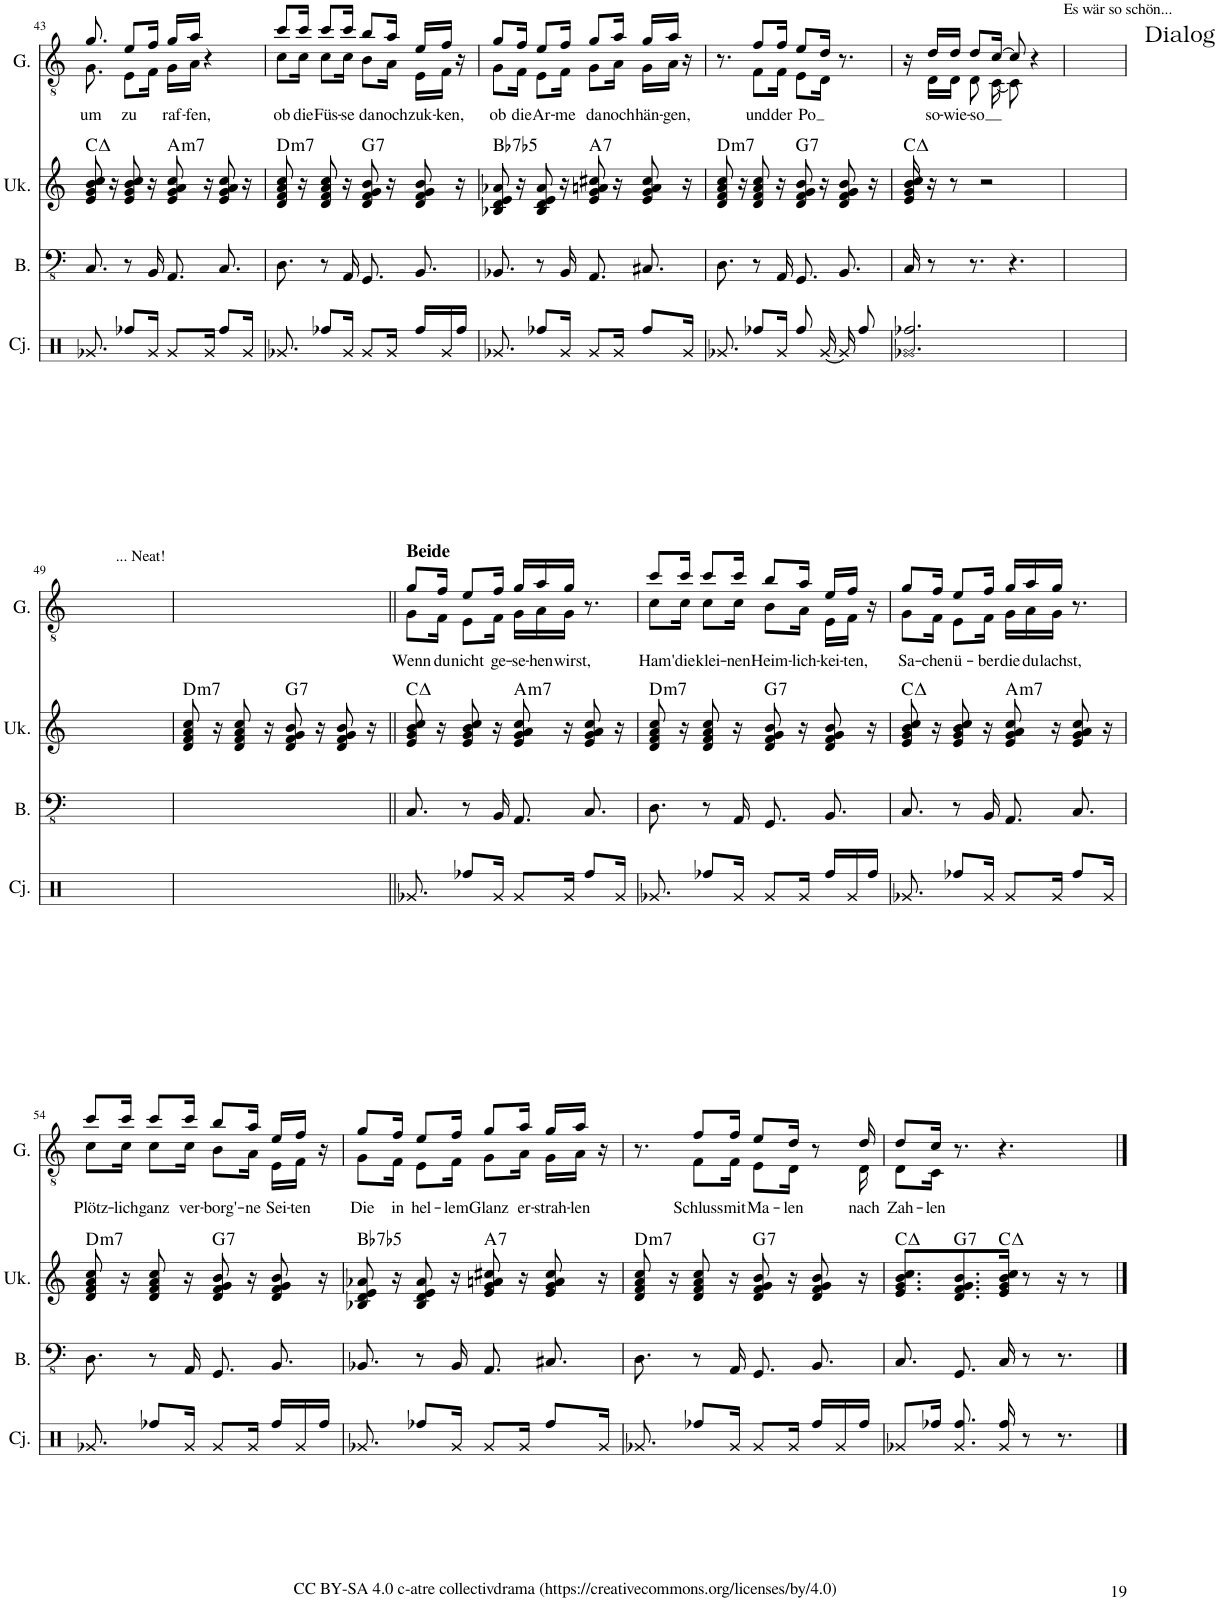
**kern	**kern	**harte	**kern	**text
*part3	*part2	*part2	*part1	*part1
*staff3	*staff2	*	*staff1	*staff1
*I"(Kontra-)Bass (Klavier, links)	*I"Ukulele (Klavier, rechts)	*	*I"Gesang	*
*I'B.	*I'Uk.	*	*I'G.	*
!!LO:PB:g=z
*clefFv4	*clefG2	*	*clefGv2	*
*k[]	*k[]	*	*k[]	*
*M12/16	*M12/16	*	*M12/16	*
=43	=43	=43	=43	=43
!	!	!LO:H:kt=Δ	!	!LO:LY:b
*	*	*	*^	*
8.CC/	8e/ 8g/ 8b/ 8cc/	.	8.g/	8.G\	um
.	16r	.	.	.	.
!	!	!	!	!	!LO:LY:b
8r	8e/ 8g/ 8b/ 8cc/	.	8e/L	8E\L	zu
16BBB/	16r	.	16f/Jk	16F\Jk	.
!	!	!LO:H:kt=m7	!	!	!LO:LY:b
8.AAA/	8e/ 8g/ 8a/ 8cc/	A:min7	16g/LL	16G\LL	raf-
!	!	!	!	!	!LO:LY:b
.	.	.	16a/JJ	16A\JJ	-fen,
.	16r	.	4r	4ryy	.
8.CC/	8e/ 8g/ 8a/ 8cc/	.	.	.	.
.	16r	.	.	.	.
=44	=44	=44	=44	=44	=44
!	!	!LO:H:kt=m7	!	!	!LO:LY:b
8.DD\	8d/ 8f/ 8a/ 8cc/	D:min7	8cc/L	8c\L	ob
!	!	!	!	!	!LO:LY:b
.	16r	.	16cc/Jk	16c\Jk	die
!	!	!	!	!	!LO:LY:b
8r	8d/ 8f/ 8a/ 8cc/	.	8cc/L	8c\L	Füs-
!	!	!	!	!	!LO:LY:b
16AAA/	16r	.	16cc/Jk	16c\Jk	-se
!	!	!LO:H:kt=7	!	!	!LO:LY:b
8.GGG/	8d/ 8f/ 8g/ 8b/	G:7	8b/L	8B\L	da
!	!	!	!	!	!LO:LY:b
.	16r	.	16a/Jk	16A\Jk	noch
!	!	!	!	!	!LO:LY:b
8.BBB/	8d/ 8f/ 8g/ 8b/	.	16e/LL	16E\LL	zuk-
!	!	!	!	!	!LO:LY:b
.	.	.	16f/JJ	16F\JJ	-ken,
.	16r	.	16r	16ryy	.
=45	=45	=45	=45	=45	=45
!	!	!LO:H:kt=7	!	!	!LO:LY:b
8.BBB-X/	8B-X/ 8d/ 8e/ 8a-X/	Bb:(3,b5,b7)	8g/L	8G\L	ob
!	!	!	!	!	!LO:LY:b
.	16r	.	16f/Jk	16F\Jk	die
!	!	!	!	!	!LO:LY:b
8r	8B-/ 8d/ 8e/ 8a-/	.	8e/L	8E\L	Ar-
!	!	!	!	!	!LO:LY:b
16BBB-/	16r	.	16f/Jk	16F\Jk	-me
!	!	!LO:H:kt=7	!	!	!LO:LY:b
8.AAA/	8e/ 8g/ 8an/ 8cc#X/	A:7	8g/L	8G\L	da
!	!	!	!	!	!LO:LY:b
.	16r	.	16a/Jk	16A\Jk	noch
!	!	!	!	!	!LO:LY:b
8.CC#X/	8e/ 8g/ 8a/ 8cc#/	.	16g/LL	16G\LL	hän-
!	!	!	!	!	!LO:LY:b
.	.	.	16a/JJ	16A\JJ	-gen,
.	16r	.	16r	16ryy	.
=46	=46	=46	=46	=46	=46
!	!	!LO:H:kt=m7	!	!	!
8.DD\	8d/ 8f/ 8a/ 8cc/	D:min7	8.r	8.ryy	.
.	16r	.	.	.	.
!	!	!	!	!	!LO:LY:b
8r	8d/ 8f/ 8a/ 8cc/	.	8f/L	8F\L	und
!	!	!	!	!	!LO:LY:b
16AAA/	16r	.	16f/Jk	16F\Jk	der
!	!	!LO:H:kt=7	!	!	!LO:LY:b
8.GGG/	8d/ 8f/ 8g/ 8b/	G:7	8e/L	8E\L	Po
.	16r	.	16d/Jk	16D\Jk	.
8.BBB/	8d/ 8f/ 8g/ 8b/	.	8.r	8.ryy	.
.	16r	.	.	.	.
=47	=47	=47	=47	=47	=47
!	!	!LO:H:kt=Δ	!	!	!
16CC/	16e/ 16g/ 16b/ 16cc/	.	16r	16ryy	.
!	!	!	!	!	!LO:LY:b
8r	16r	.	16d/LL	16D\LL	so-
!	!	!	!	!	!LO:LY:b
.	8r	.	16d/JJ	16D\JJ	-wie-
!	!	!	!	!	!LO:LY:b
8.r	.	.	8d/L	8D\	-so
.	2r	.	.	.	.
.	.	.	[16c/Jk	[16C\	.
4.r	.	.	8c/]	8C\]	.
.	.	.	4r	4ryy	.
=48	=48	=48	=48	=48	=48
!	!	!	!LO:TX:a:t=Dialog	!	!
!	!	!	!LO:TX:a:t=Es wär so schön...	!	!
2.ryy	2.ryy	.	2.ryy	2.ryy	.
!!LO:LB:g=z
=49	=49	=49	=49	=49	=49
!	!	!	!LO:TX:a:t=... Neat!	!	!
*	*	*	*v	*v	*
2.ryy	2.ryy	.	2.ryy	.
=50	=50	=50	=50	=50
!	!	!LO:H:kt=m7	!	!
2.ryy	8d/ 8f/ 8a/ 8cc/	D:min7	2.ryy	.
.	16r	.	.	.
.	8d/ 8f/ 8a/ 8cc/	.	.	.
.	16r	.	.	.
!	!	!LO:H:kt=7	!	!
.	8d/ 8f/ 8g/ 8b/	G:7	.	.
.	16r	.	.	.
.	8d/ 8f/ 8g/ 8b/	.	.	.
.	16r	.	.	.
=51||	=51||	=51||	=51||	=51||
!	!	!	!LO:TX:a:B:t=Beide	!
!	!	!LO:H:kt=Δ	!	!LO:LY:b
*	*	*	*^	*
8.CC/	8e/ 8g/ 8b/ 8cc/	.	8g/L	8G\L	Wenn
!	!	!	!	!	!LO:LY:b
.	16r	.	16f/Jk	16F\Jk	du
!	!	!	!	!	!LO:LY:b
8r	8e/ 8g/ 8b/ 8cc/	.	8e/L	8E\L	nicht
!	!	!	!	!	!LO:LY:b
16BBB/	16r	.	16f/Jk	16F\Jk	ge-
!	!	!LO:H:kt=m7	!	!	!LO:LY:b
8.AAA/	8e/ 8g/ 8a/ 8cc/	A:min7	16g/LL	16G\LL	-se-
!	!	!	!	!	!LO:LY:b
.	.	.	16a/	16A\	-hen
!	!	!	!	!	!LO:LY:b
.	16r	.	16g/JJ	16G\JJ	wirst,
8.CC/	8e/ 8g/ 8a/ 8cc/	.	8.r	8.ryy	.
.	16r	.	.	.	.
=52	=52	=52	=52	=52	=52
!	!	!LO:H:kt=m7	!	!	!LO:LY:b
8.DD\	8d/ 8f/ 8a/ 8cc/	D:min7	8cc/L	8c\L	Ham'
!	!	!	!	!	!LO:LY:b
.	16r	.	16cc/Jk	16c\Jk	die
!	!	!	!	!	!LO:LY:b
8r	8d/ 8f/ 8a/ 8cc/	.	8cc/L	8c\L	klei-
!	!	!	!	!	!LO:LY:b
16AAA/	16r	.	16cc/Jk	16c\Jk	-nen
!	!	!LO:H:kt=7	!	!	!LO:LY:b
8.GGG/	8d/ 8f/ 8g/ 8b/	G:7	8b/L	8B\L	Heim-
!	!	!	!	!	!LO:LY:b
.	16r	.	16a/Jk	16A\Jk	-lich-
!	!	!	!	!	!LO:LY:b
8.BBB/	8d/ 8f/ 8g/ 8b/	.	16e/LL	16E\LL	-kei-
!	!	!	!	!	!LO:LY:b
.	.	.	16f/JJ	16F\JJ	-ten,
.	16r	.	16r	16ryy	.
=53	=53	=53	=53	=53	=53
!	!	!LO:H:kt=Δ	!	!	!LO:LY:b
8.CC/	8e/ 8g/ 8b/ 8cc/	.	8g/L	8G\L	Sa-
!	!	!	!	!	!LO:LY:b
.	16r	.	16f/Jk	16F\Jk	-chen
!	!	!	!	!	!LO:LY:b
8r	8e/ 8g/ 8b/ 8cc/	.	8e/L	8E\L	ü-
!	!	!	!	!	!LO:LY:b
16BBB/	16r	.	16f/Jk	16F\Jk	-ber
!	!	!LO:H:kt=m7	!	!	!LO:LY:b
8.AAA/	8e/ 8g/ 8a/ 8cc/	A:min7	16g/LL	16G\LL	die
!	!	!	!	!	!LO:LY:b
.	.	.	16a/	16A\	du
!	!	!	!	!	!LO:LY:b
.	16r	.	16g/JJ	16G\JJ	lachst,
8.CC/	8e/ 8g/ 8a/ 8cc/	.	8.r	8.ryy	.
.	16r	.	.	.	.
!!LO:LB:g=z	!!
=54	=54	=54	=54	=54	=54
!	!	!LO:H:kt=m7	!	!	!LO:LY:b
8.DD\	8d/ 8f/ 8a/ 8cc/	D:min7	8cc/L	8c\L	Plötz-
!	!	!	!	!	!LO:LY:b
.	16r	.	16cc/Jk	16c\Jk	-lich
!	!	!	!	!	!LO:LY:b
8r	8d/ 8f/ 8a/ 8cc/	.	8cc/L	8c\L	ganz
!	!	!	!	!	!LO:LY:b
16AAA/	16r	.	16cc/Jk	16c\Jk	ver-
!	!	!LO:H:kt=7	!	!	!LO:LY:b
8.GGG/	8d/ 8f/ 8g/ 8b/	G:7	8b/L	8B\L	-borg'-
!	!	!	!	!	!LO:LY:b
.	16r	.	16a/Jk	16A\Jk	-ne
!	!	!	!	!	!LO:LY:b
8.BBB/	8d/ 8f/ 8g/ 8b/	.	16e/LL	16E\LL	Sei-
!	!	!	!	!	!LO:LY:b
.	.	.	16f/JJ	16F\JJ	-ten
.	16r	.	16r	16ryy	.
=55	=55	=55	=55	=55	=55
!	!	!LO:H:kt=7	!	!	!LO:LY:b
8.BBB-X/	8B-X/ 8d/ 8e/ 8a-X/	Bb:(3,b5,b7)	8g/L	8G\L	Die
!	!	!	!	!	!LO:LY:b
.	16r	.	16f/Jk	16F\Jk	in
!	!	!	!	!	!LO:LY:b
8r	8B-/ 8d/ 8e/ 8a-/	.	8e/L	8E\L	hel-
!	!	!	!	!	!LO:LY:b
16BBB-/	16r	.	16f/Jk	16F\Jk	-lem
!	!	!LO:H:kt=7	!	!	!LO:LY:b
8.AAA/	8e/ 8g/ 8an/ 8cc#X/	A:7	8g/L	8G\L	Glanz
!	!	!	!	!	!LO:LY:b
.	16r	.	16a/Jk	16A\Jk	er-
!	!	!	!	!	!LO:LY:b
8.CC#X/	8e/ 8g/ 8a/ 8cc#/	.	16g/LL	16G\LL	-strah-
!	!	!	!	!	!LO:LY:b
.	.	.	16a/JJ	16A\JJ	-len
.	16r	.	16r	16ryy	.
=56	=56	=56	=56	=56	=56
!	!	!LO:H:kt=m7	!	!	!
8.DD\	8d/ 8f/ 8a/ 8cc/	D:min7	8.r	8.ryy	.
.	16r	.	.	.	.
!	!	!	!	!	!LO:LY:b
8r	8d/ 8f/ 8a/ 8cc/	.	8f/L	8F\L	Schluss
!	!	!	!	!	!LO:LY:b
16AAA/	16r	.	16f/Jk	16F\Jk	mit
!	!	!LO:H:kt=7	!	!	!LO:LY:b
8.GGG/	8d/ 8f/ 8g/ 8b/	G:7	8e/L	8E\L	Ma-
!	!	!	!	!	!LO:LY:b
.	16r	.	16d/Jk	16D\Jk	-len
8.BBB/	8d/ 8f/ 8g/ 8b/	.	8r	8ryy	.
!	!	!	!	!	!LO:LY:b
.	16r	.	16d/	16D\	nach
=57	=57	=57	=57	=57	=57
!	!	!LO:H:kt=Δ	!	!	!LO:LY:b
8.CC/	8.e/ 8.g/ 8.b/ 8.cc/L	.	8d/L	8D\L	Zah-
!	!	!	!	!	!LO:LY:b
.	.	.	16c/Jk	16C\Jk	-len
!	!	!LO:H:kt=7	!	!	!
8.GGG/	8.d/ 8.f/ 8.g/ 8.b/	G:7	8.r	8.ryy	.
!	!	!LO:H:kt=Δ	!	!	!
16CC/	16e/ 16g/ 16b/ 16cc/Jk	.	4.r	4.ryy	.
8r	8r	.	.	.	.
8.r	16r	.	.	.	.
.	8r	.	.	.	.
*	*	*	*v	*v	*
==	==	==	==	==
*-	*-	*-	*-	*-
